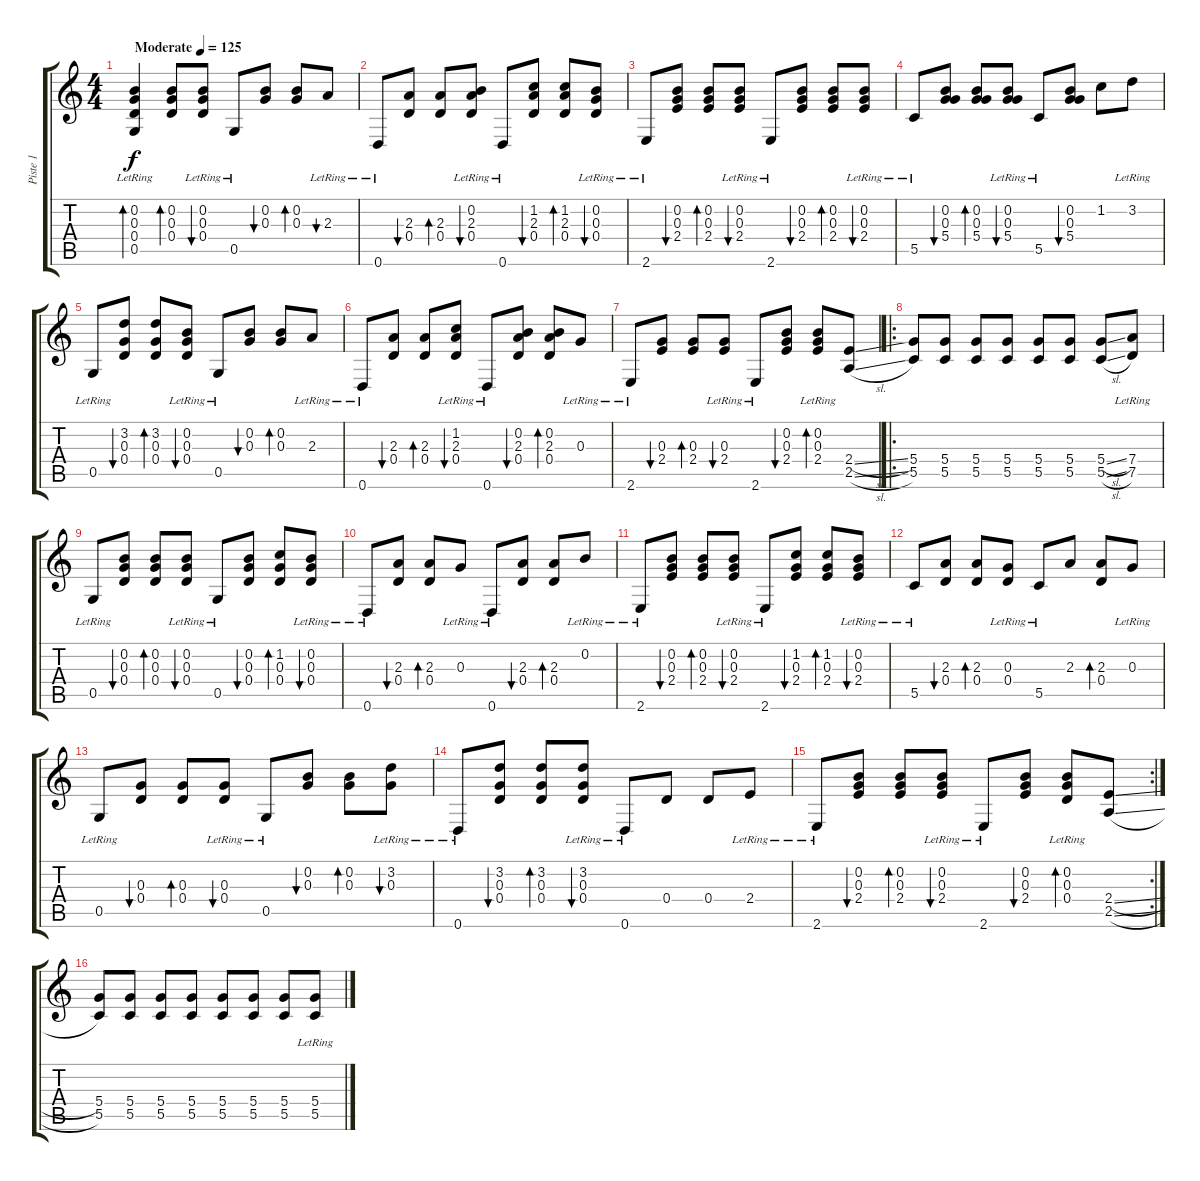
\track ("Piste 1" "Piste 1") {instrument acousticguitarsteel}
\staff {score tabs}
\tuning (E4 B3 G3 D3 G2 D2) {hide}
\ts (4 4)
\tempo (125 "Moderate")
\clef g2
\ks c
(0.2 0.3 0.4 0.5{lr}).4{bd 60 dy f instrument acousticguitarsteel} (0.2 0.3 0.4).8{bd 60} (0.2{lr} 0.3 0.4).8{bu 60} 0.5{lr}.8 (0.2 0.3).8{bu 60} (0.2 0.3).8{bd 60} 2.3{lr}.8{bu 60} |
0.6{lr}.8 (2.3 0.4).8{bu 60} (2.3 0.4).8{bd 60} (0.2{lr} 2.3 0.4).8{bu 60} 0.6{lr}.8 (1.2 2.3 0.4).8{bu 60} (1.2 2.3 0.4).8{bd 60} (0.2{lr} 0.3 0.4).8{bu 60} |
2.6{lr}.8 (0.2 0.3 2.4).8{bu 60} (0.2 0.3 2.4).8{bd 60} (0.2{lr} 0.3 2.4).8{bu 60} 2.6{lr}.8 (0.2 0.3 2.4).8{bu 60} (0.2 0.3 2.4).8{bd 60} (0.2{lr} 0.3 2.4).8{bu 60} |
5.5{lr}.8 (0.2 0.3 5.4).8{bu 60} (0.2 0.3 5.4).8{bd 60} (0.2{lr} 0.3 5.4).8{bu 60} 5.5{lr}.8 (0.2 0.3 5.4).8{bu 60} 1.2.8 3.2{lr}.8 |
0.5{lr}.8 (3.2 0.3 0.4).8{bu 60} (3.2 0.3 0.4).8{bd 60} (0.2{lr} 0.3 0.4).8{bu 60} 0.5{lr}.8 (0.2 0.3).8{bu 60} (0.2 0.3).8{bd 60} 2.3{lr}.8 |
0.6{lr}.8 (2.3 0.4).8{bu 60} (2.3 0.4).8{bd 60} (1.2{lr} 2.3 0.4).8{bu 60} 0.6{lr}.8 (0.2 2.3 0.4).8{bu 60} (0.2 2.3 0.4).8{bd 60} 0.3{lr}.8 |
2.6{lr}.8 (0.3 2.4).8{bu 60} (0.3 2.4).8{bd 60} (0.3{lr} 2.4).8{bu 60} 2.6{lr}.8 (0.2 0.3 2.4).8{bu 60} (0.2{lr} 0.3 2.4).8{bd 60} (2.4{sl} 2.5{sl}).8 |
\ro
(5.4 5.5).8 (5.4 5.5).8 (5.4 5.5).8 (5.4 5.5).8 (5.4 5.5).8 (5.4 5.5).8 (5.4{sl} 5.5{sl}).8 (7.4 7.5{lr}).8 |
0.5{lr}.8 (0.2 0.3 0.4).8{bu 60} (0.2 0.3 0.4).8{bd 60} (0.2{lr} 0.3 0.4).8{bu 60} 0.5{lr}.8 (0.2 0.3 0.4).8{bu 60} (1.2 0.3 0.4).8{bd 60} (0.2{lr} 0.3 0.4).8{bu 60} |
0.6{lr}.8 (2.3 0.4).8{bu 60} (2.3 0.4).8{bd 60} 0.3{lr}.8 0.6{lr}.8 (2.3 0.4).8{bu 60} (2.3 0.4).8{bd 60} 0.2{lr}.8 |
2.6{lr}.8 (0.2 0.3 2.4).8{bu 60} (0.2 0.3 2.4).8{bd 60} (0.2{lr} 0.3 2.4).8{bu 60} 2.6{lr}.8 (1.2 0.3 2.4).8{bu 60} (1.2 0.3 2.4).8{bd 60} (0.2{lr} 0.3 2.4).8{bu 60} |
5.5{lr}.8 (2.3 0.4).8{bu 60} (2.3 0.4).8{bd 60} (0.3{lr} 0.4).8 5.5{lr}.8 2.3.8 (2.3 0.4).8{bd 60} 0.3{lr}.8 |
0.5{lr}.8 (0.3 0.4).8{bu 60} (0.3 0.4).8{bd 60} (0.3{lr} 0.4).8{bu 60} 0.5{lr}.8 (0.2 0.3).8{bu 60} (0.2 0.3).8{bd 60} (3.2{lr} 0.3).8{bu 60} |
0.6{lr}.8 (3.2 0.3 0.4).8{bu 60} (3.2 0.3 0.4).8{bd 60} (3.2{lr} 0.3 0.4).8{bu 60} 0.6{lr}.8 0.4.8 0.4.8 2.4{lr}.8 |
\rc 2
2.6{lr}.8 (0.2 0.3 2.4).8{bu 60} (0.2 0.3 2.4).8{bd 60} (0.2{lr} 0.3 2.4).8{bu 60} 2.6{lr}.8 (0.2 0.3 2.4).8{bu 60} (0.2{lr} 0.3 0.4).8{bd 60} (2.4{sl} 2.5{sl}).8 |
(5.4 5.5).8 (5.4 5.5).8 (5.4 5.5).8 (5.4 5.5).8 (5.4 5.5).8 (5.4 5.5).8 (5.4 5.5).8 (5.4 5.5{lr}).8
